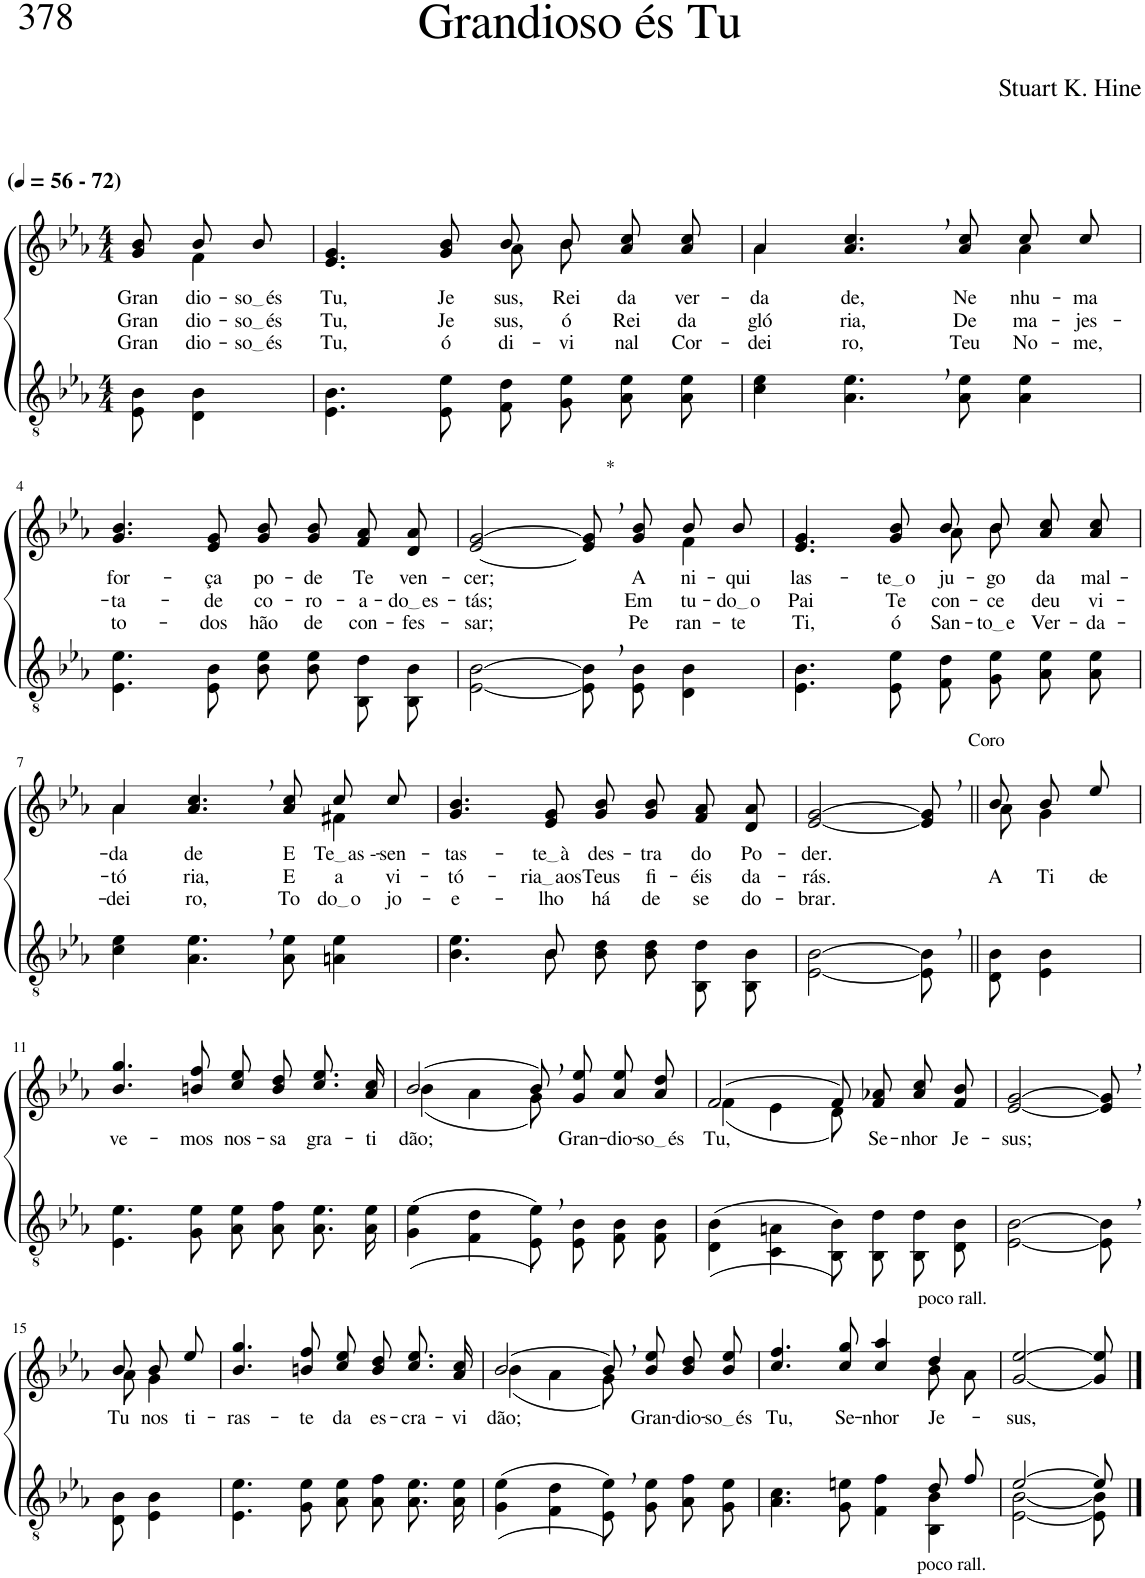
**kern	**kern	**text	**text	**text
*part2	*part1	*part1	*part1	*part1
*staff2	*staff1	*staff1	*staff1	*staff1
*I"Parte III e IV	*I"Parte I e II	*	*	*
*clefGv2	*clefG2	*	*	*
*Trd3c5	*Trd3c5	*	*	*
*k[b-e-a-]	*k[b-e-a-]	*	*	*
*M4/4	*M4/4	*	*	*
*MM56	*MM56	*	*	*
=1	=1	=1	=1	=1
!	!LO:TX:a:B:t=(	!	!	!
!	!LO:TX:a:B:t=- 72)	!	!	!
!	!	!LO:LY:b	!LO:LY:b	!LO:LY:b
*	*^	*	*	*
8E-\ 8B-\	8g/ 8b-/	8ryy	Gran-	Gran-	Gran-
!	!	!	!LO:LY:b	!LO:LY:b	!LO:LY:b
4D\ 4B-\	8b-/L	4f\	-dio-	-dio-	-dio-
!	!	!	!LO:LY:b	!LO:LY:b	!LO:LY:b
.	8b-/J	.	so és	so és	so és
=2	=2	=2	=2	=2	=2
!	!	!	!LO:LY:b	!LO:LY:b	!LO:LY:b
4.E-\ 4.B-\	2ryy	4.e-/ 4.g/	Tu,	Tu,	Tu,
!	!	!	!LO:LY:b	!LO:LY:b	!LO:LY:b
8E-\ 8e-\	.	8g/ 8b-/	Je-	Je-	ó
!	!	!	!LO:LY:b	!LO:LY:b	!LO:LY:b
8F\ 8d\L	8a-\L	8b-/L	-sus,	-sus,	di-
!	!	!	!LO:LY:b	!LO:LY:b	!LO:LY:b
8G\ 8e-\J	8b-\J	8b-/J	Rei	ó	-vi-
!	!	!	!LO:LY:b	!LO:LY:b	!LO:LY:b
8A-\ 8e-\L	4ryy	8a-\ 8cc\L	da	Rei	-nal
!	!	!	!LO:LY:b	!LO:LY:b	!LO:LY:b
8A-\ 8e-\J	.	8a-\ 8cc\J	ver-	da	Cor-
=3	=3	=3	=3	=3	=3
!	!	!	!LO:LY:b	!LO:LY:b	!LO:LY:b
4c\ 4e-\	4a-/	4a-\	-da-	gló-	-dei-
!	!	!	!LO:LY:b	!LO:LY:b	!LO:LY:b
4.A-\, 4.e-\,	4.a-/, 4.cc/,	2ryy	-de,	-ria,	-ro,
!	!	!	!LO:LY:b	!LO:LY:b	!LO:LY:b
8A-\ 8e-\	8a-/ 8cc/	.	Ne-	De	Teu
!	!	!	!LO:LY:b	!LO:LY:b	!LO:LY:b
4A-\ 4e-\	8cc/L	4a-\	-nhu-	ma-	No-
!	!	!	!LO:LY:b	!LO:LY:b	!LO:LY:b
.	8cc/J	.	-ma	-jes-	-me,
*	*v	*v	*	*	*
!!LO:LB:g=z
=4	=4	=4	=4	=4
!	!	!LO:LY:b	!LO:LY:b	!LO:LY:b
4.E-\ 4.e-\	4.g/ 4.b-/	for-	-ta-	to-
!	!	!LO:LY:b	!LO:LY:b	!LO:LY:b
8E-\ 8B-\	8e-/ 8g/	-ça	-de	-dos
!	!	!LO:LY:b	!LO:LY:b	!LO:LY:b
8B-\ 8e-\L	8g/ 8b-/L	po-	co-	hão
!	!	!LO:LY:b	!LO:LY:b	!LO:LY:b
8B-\ 8e-\J	8g/ 8b-/J	-de	-ro-	de
!	!	!LO:LY:b	!LO:LY:b	!LO:LY:b
8BB-/ 8d/L	8f/ 8a-/L	Te	-a-	con-
!	!	!LO:LY:b	!LO:LY:b	!LO:LY:b
8BB-/ 8B-/J	8d/ 8a-/J	ven-	do es	-fes-
=5	=5	=5	=5	=5
!	!	!LO:LY:b	!LO:LY:b	!LO:LY:b
*	*^	*	*	*
[2E-\ [2B-\	[2e-/ [2g/	2.ryy	-cer;	-tás;	-sar;
!	!LO:TX:a:t=*	!	!	!	!
8E-],/ 8B-],/L	8e-],/ 8g],/L	.	.	.	.
!	!	!	!LO:LY:b	!LO:LY:b	!LO:LY:b
8E-/ 8B-/J	8g/ 8b-/J	.	A-	Em	Pe-
!	!	!	!LO:LY:b	!LO:LY:b	!LO:LY:b
4D\ 4B-\	8b-/L	4f\	-ni-	tu-	-ran-
!	!	!	!LO:LY:b	!LO:LY:b	!LO:LY:b
.	8b-/J	.	-qui-	do o	-te
=6	=6	=6	=6	=6	=6
!	!	!	!LO:LY:b	!LO:LY:b	!LO:LY:b
4.E-\ 4.B-\	2ryy	4.e-/ 4.g/	-las-	Pai	Ti,
!	!	!	!LO:LY:b	!LO:LY:b	!LO:LY:b
8E-\ 8e-\	.	8g/ 8b-/	te o	Te	ó
!	!	!	!LO:LY:b	!LO:LY:b	!LO:LY:b
8F\ 8d\L	8a-\L	8b-/L	ju-	con-	San-
!	!	!	!LO:LY:b	!LO:LY:b	!LO:LY:b
8G\ 8e-\J	8b-\J	8b-/J	-go	-ce-	to e
!	!	!	!LO:LY:b	!LO:LY:b	!LO:LY:b
8A-\ 8e-\L	4ryy	8a-\ 8cc\L	da	-deu	Ver-
!	!	!	!LO:LY:b	!LO:LY:b	!LO:LY:b
8A-\ 8e-\J	.	8a-\ 8cc\J	mal-	vi-	-da-
!!LO:LB:g=z	!!
=7	=7	=7	=7	=7	=7
!	!	!	!LO:LY:b	!LO:LY:b	!LO:LY:b
4c\ 4e-\	4a-/	4a-\	-da-	-tó-	-dei-
!	!	!	!LO:LY:b	!LO:LY:b	!LO:LY:b
4.A-\, 4.e-\,	4.a-/, 4.cc/,	2ryy	-de	-ria,	-ro,
!	!	!	!LO:LY:b	!LO:LY:b	!LO:LY:b
8A-\ 8e-\	8a-/ 8cc/	.	E	E	To-
!	!	!	!LO:LY:b	!LO:LY:b	!LO:LY:b
4An\ 4e-\	8cc/L	4f#X\	Te as -	a	do o
!	!	!	!LO:LY:b	!LO:LY:b	!LO:LY:b
.	8cc/J	.	sen-	vi-	jo-
*	*v	*v	*	*	*
=8	=8	=8	=8	=8
*^	*	*	*	*
!	!	!	!LO:LY:b	!LO:LY:b	!LO:LY:b
4.ryy	4.B-\ 4.e-\	4.g/ 4.b-/	-tas-	-tó-	-e-
!	!	!	!LO:LY:b	!LO:LY:b	!LO:LY:b
8B-/	8B-\	8e-/ 8g/	te à	ria aos	-lho
!	!	!	!LO:LY:b	!LO:LY:b	!LO:LY:b
2ryy	8B-\ 8d\L	8g/ 8b-/L	des-	Teus	há
!	!	!	!LO:LY:b	!LO:LY:b	!LO:LY:b
.	8B-\ 8d\J	8g/ 8b-/J	-tra	fi-	de
!	!	!	!LO:LY:b	!LO:LY:b	!LO:LY:b
.	8BB-/ 8d/L	8f/ 8a-/L	do	-éis	se
!	!	!	!LO:LY:b	!LO:LY:b	!LO:LY:b
.	8BB-/ 8B-/J	8d/ 8a-/J	Po-	da-	do-
=9	=9	=9	=9	=9	=9
!	!	!	!LO:LY:b	!LO:LY:b	!LO:LY:b
*v	*v	*	*	*	*
[2E-\ [2B-\	[2e-/ [2g/	-der.	-rás.	-brar.
!	!LO:TX:a:t=Coro	!	!	!
8E-\], 8B-\],	8e-/], 8g/],	.	.	.
=10||	=10||	=10||	=10||	=10||
*	*^	*	*	*
!	!	!	!	!LO:LY:b	!
8D\ 8B-\	8b-/	8a-\	.	A	.
!	!	!	!	!LO:LY:b	!
4E-\ 4B-\	8b-/L	4g\	.	Ti	.
!	!	!	!	!LO:LY:b	!
.	8ee-/J	.	.	de-	.
*	*v	*v	*	*	*
!!LO:LB:g=z
=11	=11	=11	=11	=11
!	!	!LO:LY:b	!	!
4.E-\ 4.e-\	4.b-/ 4.gg/	ve-	.	.
!	!	!LO:LY:b	!	!
8G\ 8e-\	8bn/ 8ff/	-mos	.	.
!	!	!LO:LY:b	!	!
8A-\ 8e-\L	8cc\ 8ee-\L	nos-	.	.
!	!	!LO:LY:b	!	!
8A-\ 8f\J	8b\ 8dd\J	-sa	.	.
!	!	!LO:LY:b	!	!
8.A-\ 8.e-\L	8.cc\ 8.ee-\L	gra-	.	.
!	!	!LO:LY:b	!	!
16A-\ 16e-\Jk	16a-\ 16cc\Jk	-ti-	.	.
=12	=12	=12	=12	=12
*	*^	*	*	*
!	!	!	!LO:LY:b	!	!
((4G\ 4e-\	[2b-/	(4b-\	-dão;	.	.
4F\ 4d\	.	4a-\	.	.	.
8E-,/ 8e-,/L))	8b-,\L]	8g\)	.	.	.
!	!	!	!LO:LY:b	!	!
8E-/ 8B-/J	8g\ 8ee-\J	4.ryy	Gran-	.	.
!	!	!	!LO:LY:b	!	!
8F/ 8B-/L	8a-\ 8ee-\L	.	-dio-	.	.
!	!	!	!LO:LY:b	!	!
8F/ 8B-/J	8a-\ 8dd\J	.	so és	.	.
=13	=13	=13	=13	=13	=13
!	!	!	!LO:LY:b	!	!
((4D\ 4B-\	[2f/	(4f\	Tu,	.	.
4C\ 4An\	.	4e-\	.	.	.
8BB-/ 8B-/L))	8f/L]	8d\)	.	.	.
!	!	!	!LO:LY:b	!	!
8BB-/ 8d/J	8f/ 8a-X/J	4.ryy	Se-	.	.
!	!	!	!LO:LY:b	!	!
8BB-/ 8d/L	8a-/ 8cc/L	.	-nhor	.	.
!	!	!	!LO:LY:b	!	!
8D/ 8B-/J	8f/ 8b-/J	.	Je-	.	.
*	*v	*v	*	*	*
=14	=14	=14	=14	=14
!	!	!LO:LY:b	!	!
[2E-\ [2B-\	[2e-/ [2g/	-sus;	.	.
8E-\], 8B-\],	8e-/], 8g/],	.	.	.
!!LO:LB:g=z
=15-	=15-	=15-	=15-	=15-
*	*^	*	*	*
!	!	!	!LO:LY:b	!	!
8D\ 8B-\	8b-/	8a-\	Tu	.	.
!	!	!	!LO:LY:b	!	!
4E-\ 4B-\	8b-/L	4g\	nos	.	.
!	!	!	!LO:LY:b	!	!
.	8ee-/J	.	ti-	.	.
*	*v	*v	*	*	*
=16	=16	=16	=16	=16
!	!	!LO:LY:b	!	!
4.E-\ 4.e-\	4.b-/ 4.gg/	-ras-	.	.
!	!	!LO:LY:b	!	!
8G\ 8e-\	8bn/ 8ff/	-te	.	.
!	!	!LO:LY:b	!	!
8A-\ 8e-\L	8cc\ 8ee-\L	da	.	.
!	!	!LO:LY:b	!	!
8A-\ 8f\J	8b\ 8dd\J	es-	.	.
!	!	!LO:LY:b	!	!
8.A-\ 8.e-\L	8.cc\ 8.ee-\L	-cra-	.	.
!	!	!LO:LY:b	!	!
16A-\ 16e-\Jk	16a-\ 16cc\Jk	-vi-	.	.
=17	=17	=17	=17	=17
*	*^	*	*	*
!	!	!	!LO:LY:b	!	!
((4G\ 4e-\	[2b-/	(4b-\	-dão;	.	.
4F\ 4d\	.	4a-\	.	.	.
8E-,/ 8e-,/L))	8b-,\L]	8g\)	.	.	.
!	!	!	!LO:LY:b	!	!
8G/ 8e-/J	8b-\ 8ee-\J	4.ryy	Gran-	.	.
!	!	!	!LO:LY:b	!	!
8A-\ 8f\L	8b-\ 8dd\L	.	-dio-	.	.
!	!	!	!LO:LY:b	!	!
8G\ 8e-\J	8b-\ 8ee-\J	.	so és	.	.
=18	=18	=18	=18	=18	=18
*^	*	*	*	*	*
!	!	!	!	!LO:LY:b	!	!
2.ryy	4.A-\ 4.c\	4.cc/ 4.ff/	2.ryy	Tu,	.	.
!	!	!	!	!LO:LY:b	!	!
.	8G\ 8en\	8cc/ 8gg/	.	Se-	.	.
!	!	!LO:TX:a:t=poco rall.	!	!	!	!
!	!LO:TX:b:t=poco rall.	!	!	!	!	!
!	!	!	!	!LO:LY:b	!	!
.	4F\ 4f\	4cc/ 4aa-/	.	-nhor	.	.
!	!	!	!	!LO:LY:b	!	!
8d/L	4BB-\ 4B-\	4dd/	8b-\L	Je-	.	.
8f/J	.	.	8a-\J	.	.	.
=19	=19	=19	=19	=19	=19	=19
!	!	!	!	!LO:LY:b	!	!
*	*	*v	*v	*	*	*
[2e-/	[2E-\ [2B-\	[2g/ [2ee-/	-sus,	.	.
8e-/]	8E-\] 8B-\]	8g/] 8ee-/]	.	.	.
*v	*v	*	*	*	*
==	==	==	==	==
*-	*-	*-	*-	*-
